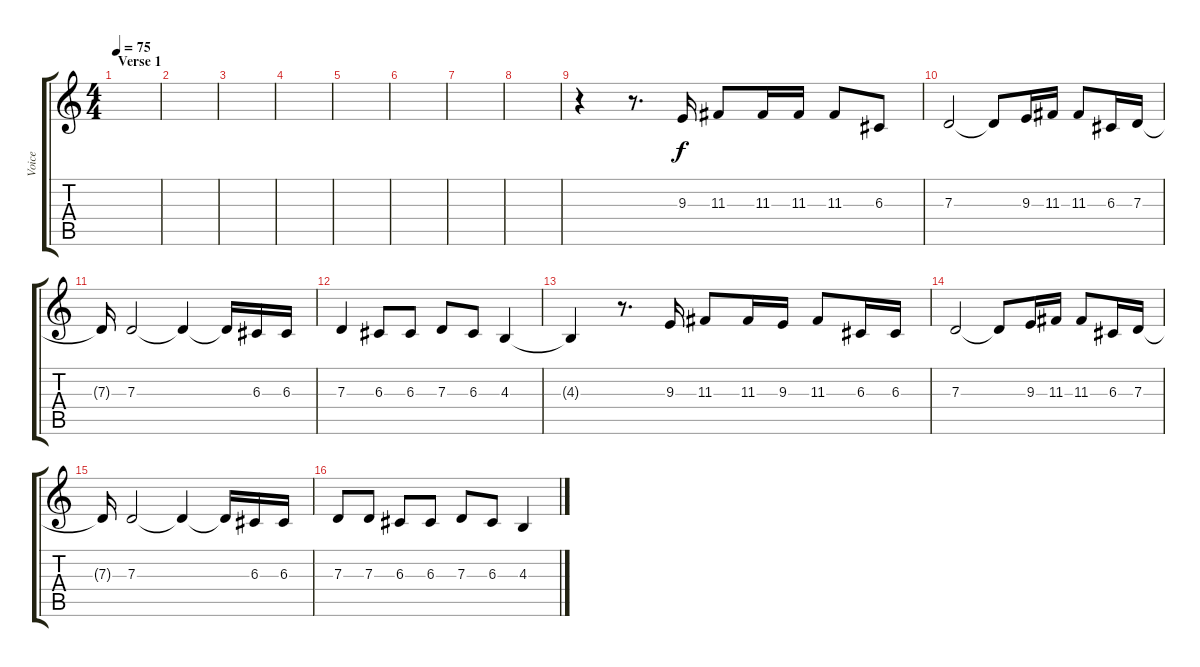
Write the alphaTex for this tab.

\track ("Voice" "Voice") {instrument violin}
\staff {score tabs}
\tuning (E4 B3 G3 D3 A2 E2) {hide}
\ts (4 4)
\section ("" "Verse 1")
\tempo 75
\clef g2
\ks c
|
|
|
|
|
|
|
|
r.4 r.8{d} 9.3.16 11.3.8 11.3.16 11.3.16 11.3.8 6.3.8 |
7.3.2 7.3{t}.8 9.3.16 11.3.16 11.3.8 6.3.16 7.3.16 |
7.3{t}.16 7.3.2 7.3{t}.4 7.3{t}.16 6.3.16 6.3.16 |
7.3.4 6.3.8 6.3.8 7.3.8 6.3.8 4.3.4 |
4.3{t}.4 r.8{d} 9.3.16 11.3.8 11.3.16 9.3.16 11.3.8 6.3.16 6.3.16 |
7.3.2 7.3{t}.8 9.3.16 11.3.16 11.3.8 6.3.16 7.3.16 |
7.3{t}.16 7.3.2 7.3{t}.4 7.3{t}.16 6.3.16 6.3.16 |
7.3.8 7.3.8 6.3.8 6.3.8 7.3.8 6.3.8 4.3.4
